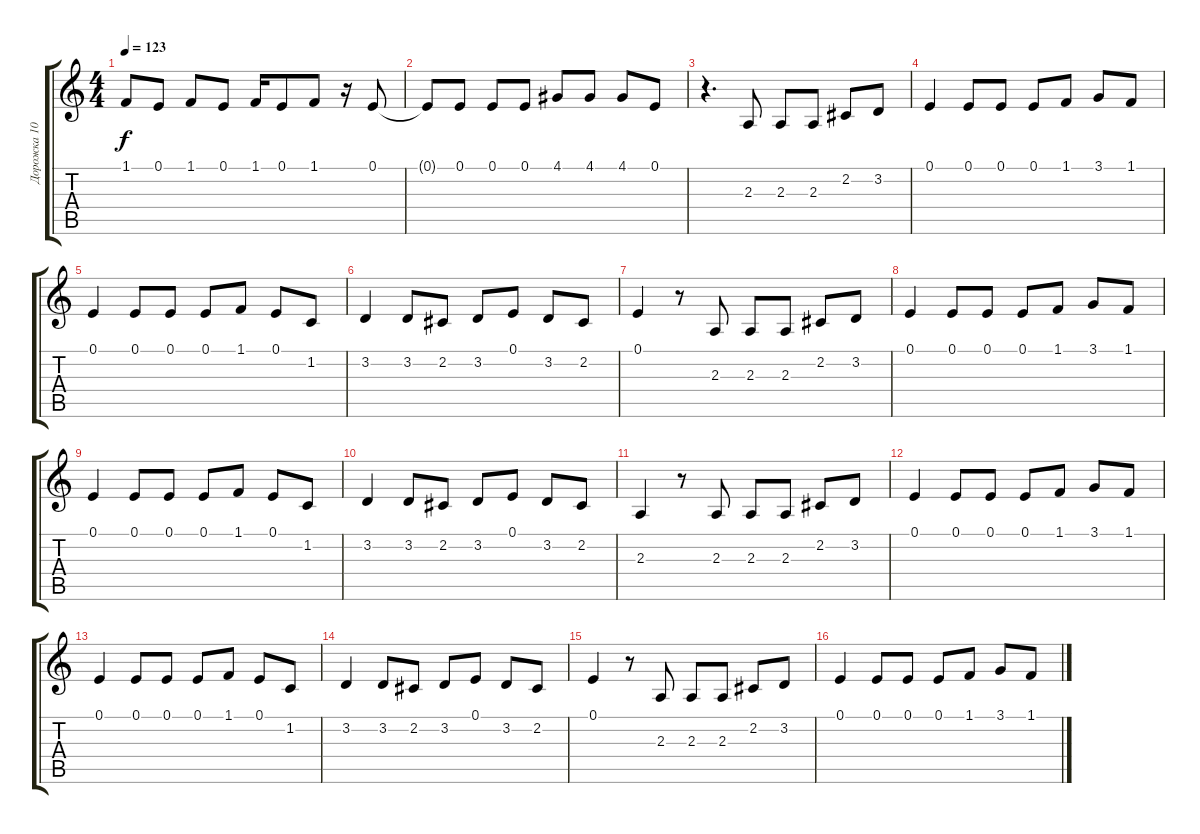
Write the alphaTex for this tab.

\track ("Дорожка 10" "Дорожка 10") {instrument lead6voice}
\staff {score tabs}
\tuning (E4 B3 G3 D3 A2 E2) {hide}
\ts (4 4)
\tempo 123
\clef g2
\ks c
1.1{t}.8{dy f} 0.1.8 1.1.8 0.1.8 1.1.16 0.1.8 1.1.8 r.16 0.1.8 |
0.1{t}.8 0.1.8 0.1.8 0.1.8 4.1.8 4.1.8 4.1.8 0.1.8 |
r.4{d} 2.3.8 2.3.8 2.3.8 2.2.8 3.2.8 |
0.1.4 0.1.8 0.1.8 0.1.8 1.1.8 3.1.8 1.1.8 |
0.1.4 0.1.8 0.1.8 0.1.8 1.1.8 0.1.8 1.2.8 |
3.2.4 3.2.8 2.2.8 3.2.8 0.1.8 3.2.8 2.2.8 |
0.1.4 r.8 2.3.8 2.3.8 2.3.8 2.2.8 3.2.8 |
0.1.4 0.1.8 0.1.8 0.1.8 1.1.8 3.1.8 1.1.8 |
0.1.4 0.1.8 0.1.8 0.1.8 1.1.8 0.1.8 1.2.8 |
3.2.4 3.2.8 2.2.8 3.2.8 0.1.8 3.2.8 2.2.8 |
2.3.4 r.8 2.3.8 2.3.8 2.3.8 2.2.8 3.2.8 |
0.1.4 0.1.8 0.1.8 0.1.8 1.1.8 3.1.8 1.1.8 |
0.1.4 0.1.8 0.1.8 0.1.8 1.1.8 0.1.8 1.2.8 |
3.2.4 3.2.8 2.2.8 3.2.8 0.1.8 3.2.8 2.2.8 |
0.1.4 r.8 2.3.8 2.3.8 2.3.8 2.2.8 3.2.8 |
0.1.4 0.1.8 0.1.8 0.1.8 1.1.8 3.1.8 1.1.8
